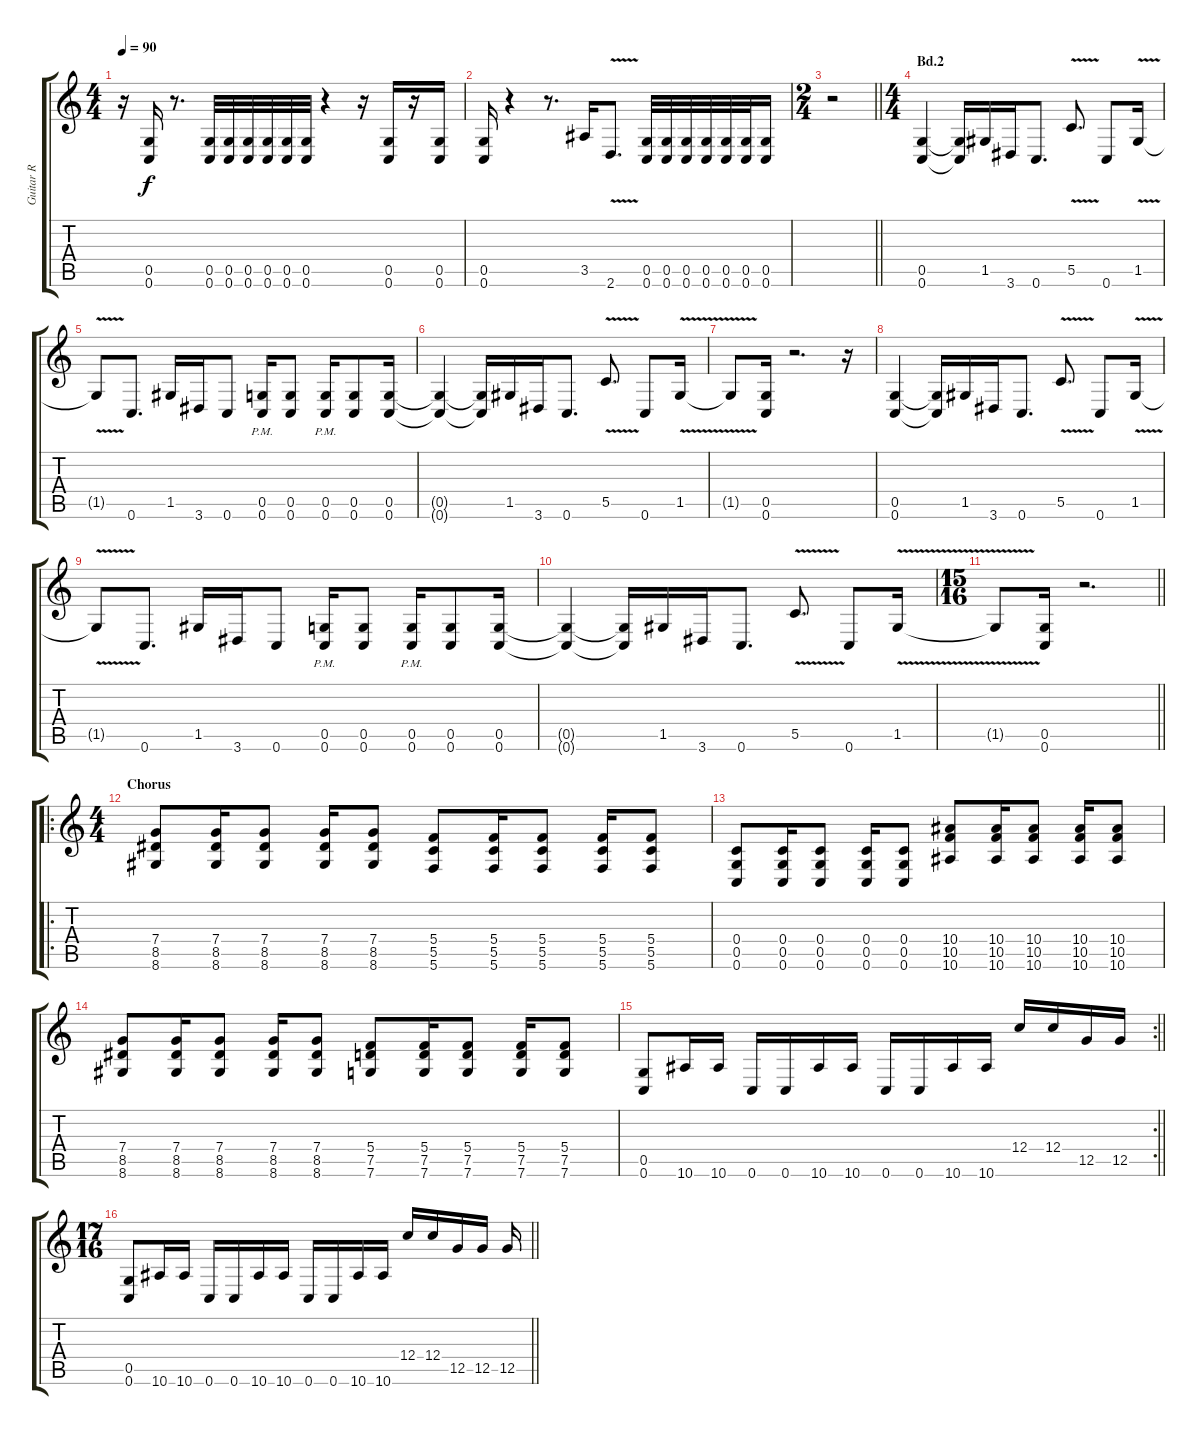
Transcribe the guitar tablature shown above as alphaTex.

\track ("Guitar R" "Guitar R") {instrument distortionguitar}
\staff {score tabs}
\tuning (D4 A3 F3 C3 G2 C2) {hide}
\ts (4 4)
\tempo 90
\clef g2
\ks c
r.16{dy f} (0.5 0.6).16 r.8{d} (0.5 0.6).32 (0.5 0.6).32 (0.5 0.6).32 (0.5 0.6).32 (0.5 0.6).32 (0.5 0.6).32 r.4 r.16 (0.5 0.6).16 r.16 (0.5 0.6).16 |
(0.5 0.6).16 r.4 r.8{d} 3.5.16 2.6{v}.8{d} (0.5 0.6).32 (0.5 0.6).32 (0.5 0.6).32 (0.5 0.6).32 (0.5 0.6).32 (0.5 0.6).32 (0.5 0.6).16 |
\ts (2 4)
\barLineRight lightlight
r.2 |
\ts (4 4)
\section ("" "Bd.2")
(0.5 0.6).4 (0.5{t} 0.6{t}).16 1.5.16 3.6.16 0.6.8{d} 5.5{v}.8{d} 0.6.8 1.5{v}.16 |
1.5{v t}.8 0.6.8{d} 1.5.16 3.6.16 0.6.8 (0.5{pm} 0.6{pm}).16 (0.5 0.6).8 (0.5{pm} 0.6{pm}).16 (0.5 0.6).8 (0.5 0.6).16 |
(0.5{t} 0.6{t}).4 (0.5{t} 0.6{t}).16 1.5.16 3.6.16 0.6.8{d} 5.5{v}.8{d} 0.6.8 1.5{v}.16 |
1.5{v t}.8 (0.5 0.6).16 r.2{d} r.16 |
(0.5 0.6).4 (0.5{t} 0.6{t}).16 1.5.16 3.6.16 0.6.8{d} 5.5{v}.8{d} 0.6.8 1.5{v}.16 |
1.5{v t}.8 0.6.8{d} 1.5.16 3.6.16 0.6.8 (0.5{pm} 0.6{pm}).16 (0.5 0.6).8 (0.5{pm} 0.6{pm}).16 (0.5 0.6).8 (0.5 0.6).16 |
(0.5{t} 0.6{t}).4 (0.5{t} 0.6{t}).16 1.5.16 3.6.16 0.6.8{d} 5.5{v}.8{d} 0.6.8 1.5{v}.16 |
\ts (15 16)
\barLineRight lightlight
1.5{v t}.8 (0.5 0.6).16 r.2{d} |
\ro
\ts (4 4)
\section ("" "Chorus")
(7.4 8.5 8.6).8 (7.4 8.5 8.6).16 (7.4 8.5 8.6).8 (7.4 8.5 8.6).16 (7.4 8.5 8.6).8 (5.4 5.5 5.6).8 (5.4 5.5 5.6).16 (5.4 5.5 5.6).8 (5.4 5.5 5.6).16 (5.4 5.5 5.6).8 |
(0.4 0.5 0.6).8 (0.4 0.5 0.6).16 (0.4 0.5 0.6).8 (0.4 0.5 0.6).16 (0.4 0.5 0.6).8 (10.4 10.5 10.6).8 (10.4 10.5 10.6).16 (10.4 10.5 10.6).8 (10.4 10.5 10.6).16 (10.4 10.5 10.6).8 |
(7.4 8.5 8.6).8 (7.4 8.5 8.6).16 (7.4 8.5 8.6).8 (7.4 8.5 8.6).16 (7.4 8.5 8.6).8 (5.4 7.5 7.6).8 (5.4 7.5 7.6).16 (5.4 7.5 7.6).8 (5.4 7.5 7.6).16 (5.4 7.5 7.6).8 |
\rc 2
\barLineRight lightlight
(0.5 0.6).8 10.6.16 10.6.16 0.6.16 0.6.16 10.6.16 10.6.16 0.6.16 0.6.16 10.6.16 10.6.16 12.4.16 12.4.16 12.5.16 12.5.16 |
\ts (17 16)
\barLineRight lightlight
(0.5 0.6).8 10.6.16 10.6.16 0.6.16 0.6.16 10.6.16 10.6.16 0.6.16 0.6.16 10.6.16 10.6.16 12.4.16 12.4.16 12.5.16 12.5.16 12.5.16
